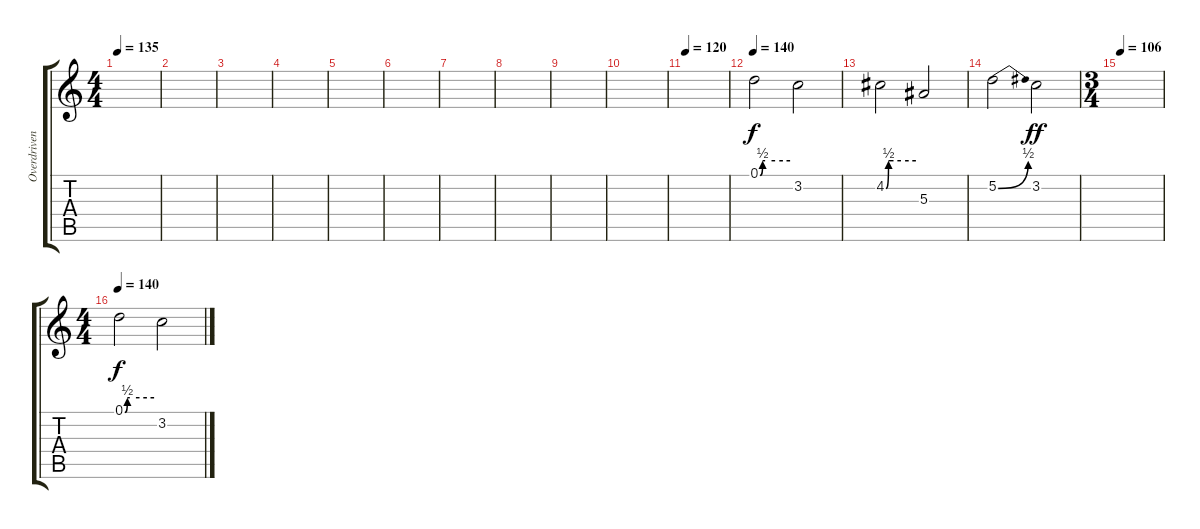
\track ("Overdriven Guitar 3" "Overdriven") {instrument overdrivenguitar}
\staff {score tabs}
\tuning (D4 A3 F3 C3 G2 C2) {hide}
\ts (4 4)
\tempo 135
\clef g2
\ks c
|
|
|
|
|
|
|
|
|
|
\tempo 120
|
\tempo 140
0.1{be (custom 0 0 5 2 10 2 30 2 60 2)}.2{dy f} 3.2.2 |
4.2{be (custom 0 0 5 2 10 2 15 2 30 2 60 2)}.2 5.3.2 |
5.2{be (bend 0 0 60 2)}.2 3.2.2{dy ff} |
\ts (3 4)
\tempo 106
|
\ts (4 4)
\tempo 140
0.1{be (custom 0 0 5 2 10 2 30 2 60 2)}.2{dy f} 3.2.2
